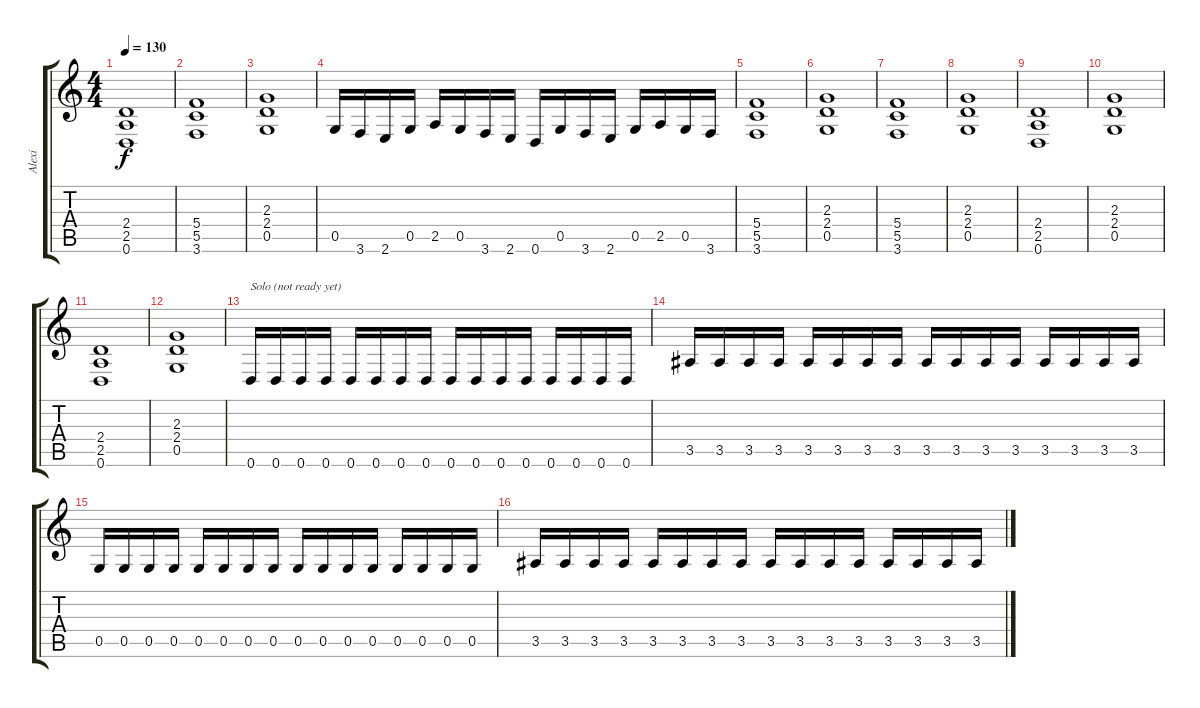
\track ("Alexi" "Alexi") {instrument distortionguitar}
\staff {score tabs}
\tuning (D4 A3 F3 C3 G2 D2) {hide}
\ts (4 4)
\tempo 130
\clef g2
\ks c
(2.4 2.5 0.6).1{dy f} |
(5.4 5.5 3.6).1 |
(2.3 2.4 0.5).1 |
0.5.16 3.6.16 2.6.16 0.5.16 2.5.16 0.5.16 3.6.16 2.6.16 0.6.16 0.5.16 3.6.16 2.6.16 0.5.16 2.5.16 0.5.16 3.6.16 |
(5.4 5.5 3.6).1 |
(2.3 2.4 0.5).1 |
(5.4 5.5 3.6).1 |
(2.3 2.4 0.5).1 |
(2.4 2.5 0.6).1 |
(2.3 2.4 0.5).1 |
(2.4 2.5 0.6).1 |
(2.3 2.4 0.5).1 |
0.6.16{txt "Solo (not ready yet)"} 0.6.16 0.6.16 0.6.16 0.6.16 0.6.16 0.6.16 0.6.16 0.6.16 0.6.16 0.6.16 0.6.16 0.6.16 0.6.16 0.6.16 0.6.16 |
3.5.16 3.5.16 3.5.16 3.5.16 3.5.16 3.5.16 3.5.16 3.5.16 3.5.16 3.5.16 3.5.16 3.5.16 3.5.16 3.5.16 3.5.16 3.5.16 |
0.5.16 0.5.16 0.5.16 0.5.16 0.5.16 0.5.16 0.5.16 0.5.16 0.5.16 0.5.16 0.5.16 0.5.16 0.5.16 0.5.16 0.5.16 0.5.16 |
3.5.16 3.5.16 3.5.16 3.5.16 3.5.16 3.5.16 3.5.16 3.5.16 3.5.16 3.5.16 3.5.16 3.5.16 3.5.16 3.5.16 3.5.16 3.5.16
